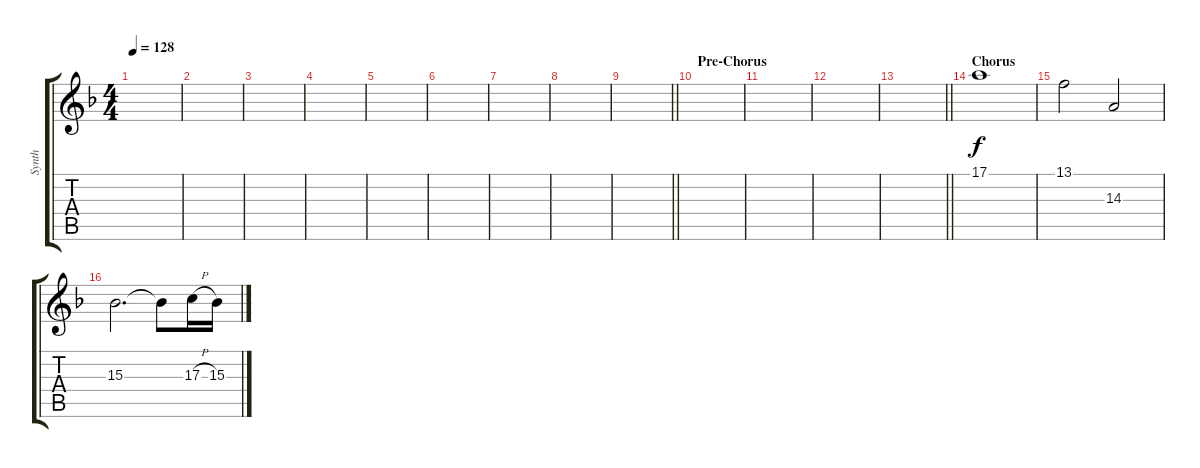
\track ("Synth" "Synth") {instrument lead1square}
\staff {score tabs}
\tuning (E4 B3 G3 D3 A2 E2) {hide}
\ts (4 4)
\tempo 128
\clef g2
\ks dminor
|
|
|
|
|
|
|
|
\barLineRight lightlight
|
\section ("" "Pre-Chorus")
|
|
|
\barLineRight lightlight
|
\section ("" "Chorus")
17.1.1 |
13.1.2 14.3.2 |
15.3.2{d} 15.3{t}.8 17.3{h}.16 15.3.16
